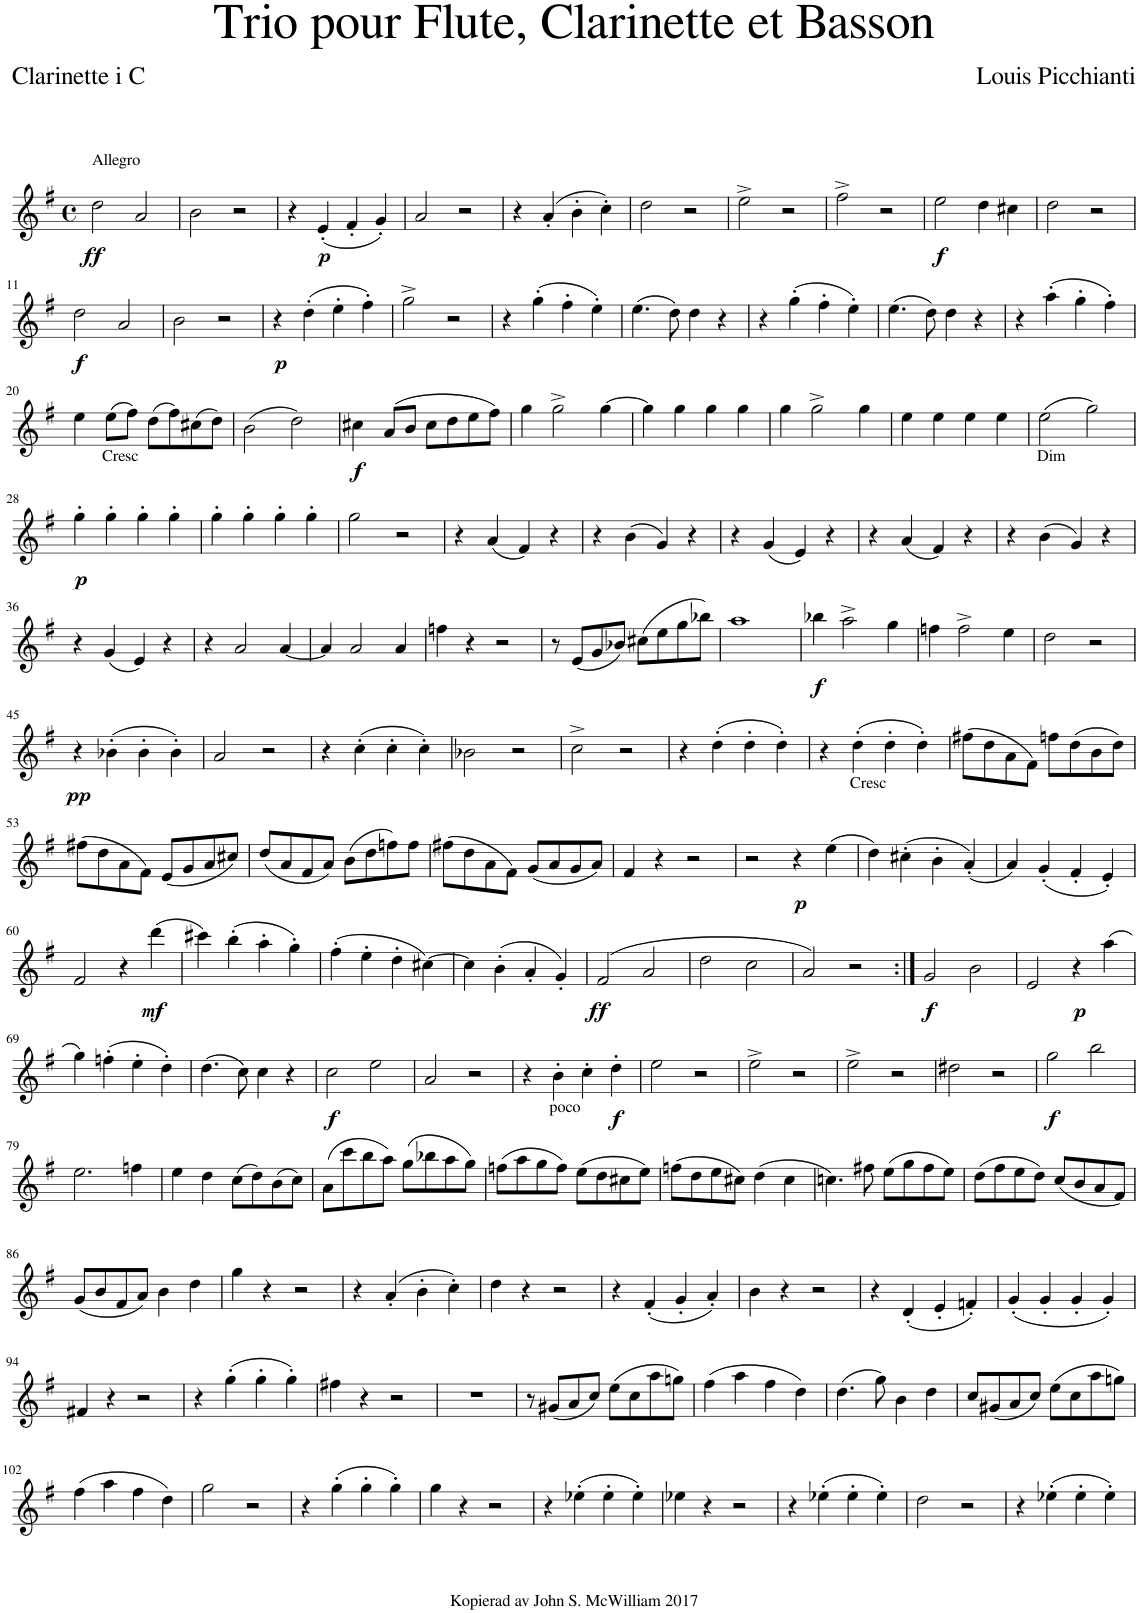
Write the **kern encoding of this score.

**kern	**dynam
*part1	*part1
*staff1	*staff1
*I"Piano	*
*I'Pno.	*
*clefG2	*
*k[f#]	*
*M4/4	*
*met(c)	*
=1	=1
!LO:TX:a:t=Allegro	!
!	!LO:DY:b
2dd\	ff
2a/	.
=2	=2
2b\	.
2r	.
=3	=3
4r	.
!	!LO:DY:b
(4e'/	p
4f#'/	.
4g'/)	.
=4	=4
2a/	.
2r	.
=5	=5
4r	.
(4a'/	.
4b'\	.
4cc'\)	.
=6	=6
2dd\	.
2r	.
=7	=7
2ee^\	.
2r	.
=8	=8
2ff#^\	.
2r	.
=9	=9
!	!LO:DY:b
2ee\	f
4dd\	.
4cc#X\	.
=10	=10
2dd\	.
2r	.
!!LO:LB:g=z
=11	=11
!	!LO:DY:b
2dd\	f
2a/	.
=12	=12
2b\	.
2r	.
=13	=13
!	!LO:DY:b
4r	p
(4dd'\	.
4ee'\	.
4ff#'\)	.
=14	=14
2gg^\	.
2r	.
=15	=15
4r	.
(4gg'\	.
4ff#'\	.
4ee'\)	.
=16	=16
(4.ee\	.
8dd\)	.
4dd\	.
4r	.
=17	=17
4r	.
(4gg'\	.
4ff#'\	.
4ee'\)	.
=18	=18
(4.ee\	.
8dd\)	.
4dd\	.
4r	.
=19	=19
4r	.
(4aa'\	.
4gg'\	.
4ff#'\)	.
!!LO:LB:g=z
=20	=20
4ee\	.
!LO:TX:b:t=Cresc	!
(8ee\L	.
8ff#\J)	.
(8dd\L	.
8ff#\)	.
(8cc#X\	.
8dd\J)	.
=21	=21
(2b\	.
2dd\)	.
=22	=22
!	!LO:DY:b
4cc#X\	f
(8a/L	.
8b/J	.
8cc#\L	.
8dd\	.
8ee\	.
8ff#\J)	.
=23	=23
4gg\	.
2gg^\	.
[4gg\	.
=24	=24
4gg\]	.
4gg\	.
4gg\	.
4gg\	.
=25	=25
4gg\	.
2gg^\	.
4gg\	.
=26	=26
4ee\	.
4ee\	.
4ee\	.
4ee\	.
=27	=27
!LO:TX:b:t=Dim	!
(2ee\	.
2gg\)	.
!!LO:LB:g=z
=28	=28
!	!LO:DY:b
4gg'\	p
4gg'\	.
4gg'\	.
4gg'\	.
=29	=29
4gg'\	.
4gg'\	.
4gg'\	.
4gg'\	.
=30	=30
2gg\	.
2r	.
=31	=31
4r	.
(4a/	.
4f#/)	.
4r	.
=32	=32
4r	.
(4b\	.
4g/)	.
4r	.
=33	=33
4r	.
(4g/	.
4e/)	.
4r	.
=34	=34
4r	.
(4a/	.
4f#/)	.
4r	.
=35	=35
4r	.
(4b\	.
4g/)	.
4r	.
!!LO:LB:g=z
=36	=36
4r	.
(4g/	.
4e/)	.
4r	.
=37	=37
4r	.
2a/	.
[4a/	.
=38	=38
4a/]	.
2a/	.
4a/	.
=39	=39
4ffn\	.
4r	.
2r	.
=40	=40
8r	.
(8e/L	.
8g/	.
8b-X/J)	.
(8cc#X\L	.
8ee\	.
8gg\	.
8bb-X\J)	.
=41	=41
1aa	.
=42	=42
!	!LO:DY:b
4bb-X\	f
2aa^\	.
4gg\	.
=43	=43
4ffn\	.
2ff^\	.
4ee\	.
=44	=44
2dd\	.
2r	.
!!LO:LB:g=z
=45	=45
!	!LO:DY:b
4r	pp
(4b-X'\	.
4b-'\	.
4b-'\)	.
=46	=46
2a/	.
2r	.
=47	=47
4r	.
(4cc'\	.
4cc'\	.
4cc'\)	.
=48	=48
2b-X\	.
2r	.
=49	=49
2cc^\	.
2r	.
=50	=50
4r	.
(4dd'\	.
4dd'\	.
4dd'\)	.
=51	=51
4r	.
!LO:TX:b:t=Cresc	!
(4dd'\	.
4dd'\	.
4dd'\)	.
=52	=52
(8ff#X\L	.
8dd\	.
8a\	.
8f#\J)	.
8ffn\L	.
(8dd\	.
8b\	.
8dd\J)	.
!!LO:LB:g=z
=53	=53
(8ff#X\L	.
8dd\	.
8a\	.
8f#\J)	.
(8e/L	.
8g/	.
8a/	.
8cc#X/J)	.
=54	=54
(8dd/L	.
8a/	.
8f#/	.
8a/J)	.
(8b\L	.
8dd\	.
8ffn\)	.
8ff\J	.
=55	=55
(8ff#X\L	.
8dd\	.
8a\	.
8f#\J)	.
(8g/L	.
8a/	.
8g/	.
8a/J)	.
=56	=56
4f#/	.
4r	.
2r	.
=57	=57
2r	.
!	!LO:DY:b
4r	p
(4ee\	.
=58	=58
4dd\)	.
(4cc#X'\	.
4b'\	.
(4a'/)	.
=59	=59
4a/)	.
(4g'/	.
4f#'/	.
4e'/)	.
!!LO:LB:g=z
=60	=60
2f#/	.
4r	.
!	!LO:DY:b
(4ddd\	mf
=61	=61
4ccc#X\)	.
(4bb'\	.
4aa'\	.
4gg'\)	.
=62	=62
(4ff#'\	.
4ee'\	.
4dd'\	.
[4cc#X\)	.
=63	=63
4cc#\]	.
(4b'\	.
4a'/	.
4g'/)	.
=64	=64
!	!LO:DY:b
(2f#/	ff
2a/	.
=65	=65
2dd\	.
2cc\	.
=66	=66
2a/)	.
2r	.
=67:|!	=67:|!
!	!LO:DY:b
2g/	f
2b\	.
=68	=68
2e/	.
!	!LO:DY:b
4r	p
(4aa\	.
!!LO:LB:g=z
=69	=69
4gg\)	.
(4ffn'\	.
4ee'\	.
4dd'\)	.
=70	=70
(4.dd\	.
8cc\)	.
4cc\	.
4r	.
=71	=71
!	!LO:DY:b
2cc\	f
2ee\	.
=72	=72
2a/	.
2r	.
=73	=73
4r	.
!LO:TX:b:t=poco	!
4b'\	.
4cc'\	.
!	!LO:DY:b
4dd'\	f
=74	=74
2ee\	.
2r	.
=75	=75
2ee^\	.
2r	.
=76	=76
2ee^\	.
2r	.
=77	=77
2dd#X\	.
2r	.
=78	=78
!	!LO:DY:b
2gg\	f
2bb\	.
!!LO:LB:g=z
=79	=79
2.ee\	.
4ffn\	.
=80	=80
4ee\	.
4dd\	.
(8cc\L	.
8dd\)	.
(8b\	.
8cc\J)	.
=81	=81
(8a\L	.
8ccc\	.
8bb\	.
8aa\J)	.
(8gg\L	.
8bb-X\	.
8aa\	.
8gg\J)	.
=82	=82
(8ffn\L	.
8aa\	.
8gg\	.
8ff\J)	.
(8ee\L	.
8dd\	.
8cc#X\	.
8ee\J)	.
=83	=83
(8ffn\L	.
8dd\	.
8ee\	.
8cc#X\J)	.
(4dd\	.
4cc#\	.
=84	=84
4.ccn\)	.
8ff#X\	.
(8ee\L	.
8gg\	.
8ff#\	.
8ee\J)	.
=85	=85
(8dd\L	.
8ff#\	.
8ee\	.
8dd\J)	.
(8cc/L	.
8b/	.
8a/	.
8f#/J)	.
!!LO:LB:g=z
=86	=86
(8g/L	.
8b/	.
8f#/	.
8a/J)	.
4b\	.
4dd\	.
=87	=87
4gg\	.
4r	.
2r	.
=88	=88
4r	.
(4a'/	.
4b'\	.
4cc'\)	.
=89	=89
4dd\	.
4r	.
2r	.
=90	=90
4r	.
(4f#'/	.
4g'/	.
4a'/)	.
=91	=91
4b\	.
4r	.
2r	.
=92	=92
4r	.
(4d'/	.
4e'/	.
4fn'/)	.
=93	=93
(4g'/	.
4g'/	.
4g'/	.
4g'/)	.
!!LO:LB:g=z
=94	=94
4f#X/	.
4r	.
2r	.
=95	=95
4r	.
(4gg'\	.
4gg'\	.
4gg'\)	.
=96	=96
4ff#X\	.
4r	.
2r	.
=97	=97
1r	.
=98	=98
8r	.
(8g#X/L	.
8a/	.
8cc/J)	.
(8ee\L	.
8cc\	.
8aa\	.
8ggn\J)	.
=99	=99
(4ff#\	.
4aa\	.
4ff#\	.
4dd\)	.
=100	=100
(4.dd\	.
8gg\)	.
4b\	.
4dd\	.
=101	=101
8cc/L	.
(8g#X/	.
8a/	.
8cc/J)	.
(8ee\L	.
8cc\	.
8aa\	.
8ggn\J)	.
!!LO:LB:g=z
=102	=102
(4ff#\	.
4aa\	.
4ff#\	.
4dd\)	.
=103	=103
2gg\	.
2r	.
=104	=104
4r	.
(4gg'\	.
4gg'\	.
4gg'\)	.
=105	=105
4gg\	.
4r	.
2r	.
=106	=106
4r	.
(4ee-X'\	.
4ee-'\	.
4ee-'\)	.
=107	=107
4ee-X\	.
4r	.
2r	.
=108	=108
4r	.
(4ee-X'\	.
4ee-'\	.
4ee-'\)	.
=109	=109
2dd\	.
2r	.
=110	=110
4r	.
(4ee-X'\	.
4ee-'\	.
4ee-'\)	.
=	=
*-	*-
